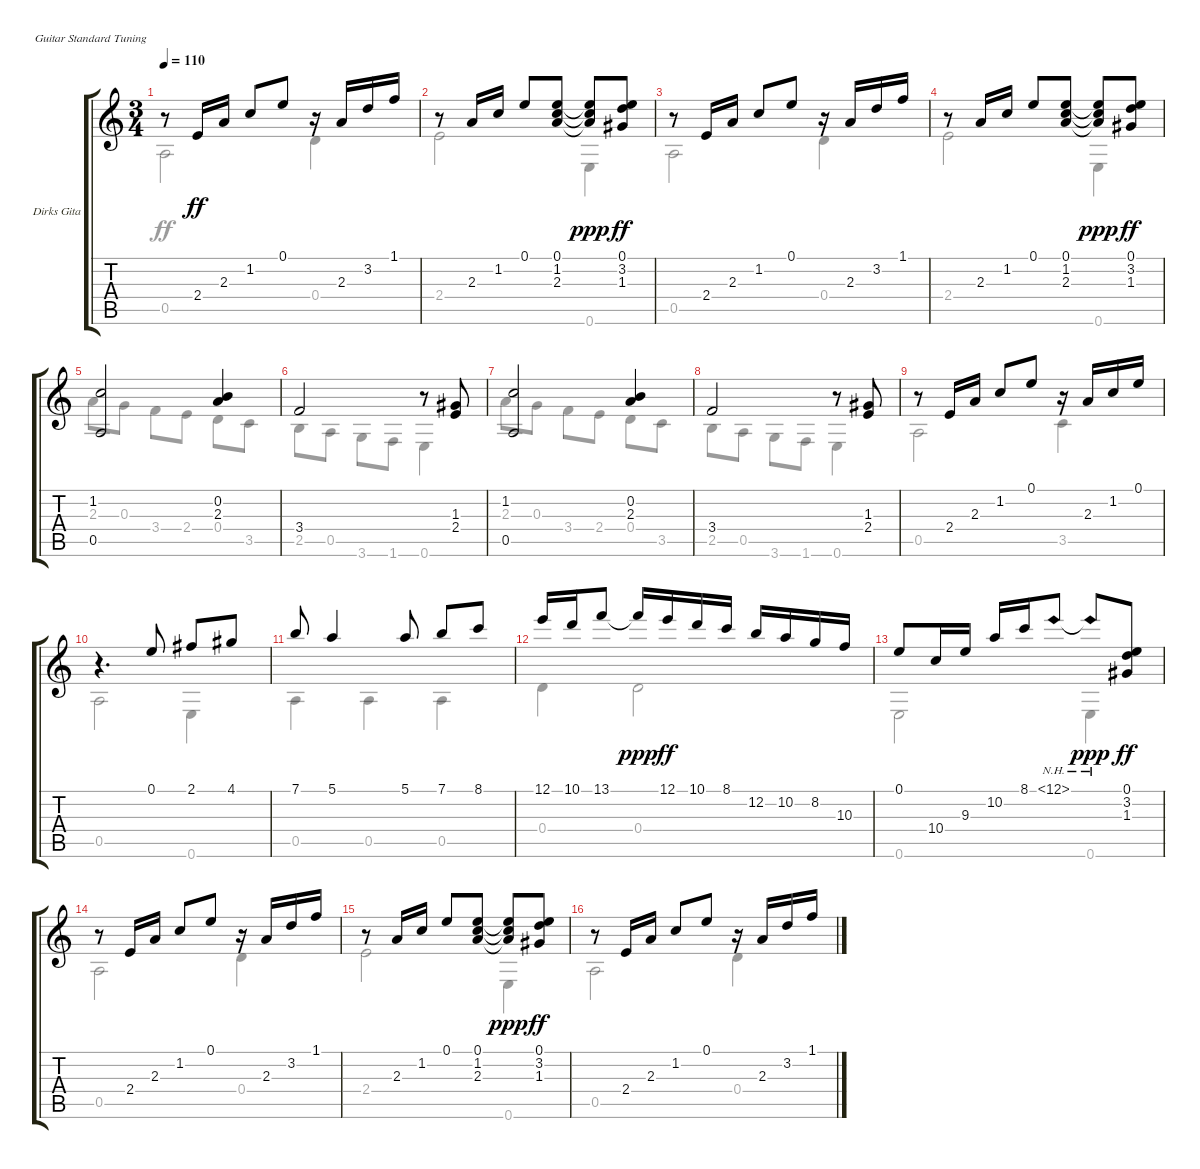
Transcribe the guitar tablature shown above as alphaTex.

\bracketExtendMode groupsimilarinstruments
\firstSystemTrackNameOrientation horizontal
\otherSystemsTrackNameOrientation horizontal
\track ("Dirks Gitarre" "Dirks Gita") {instrument acousticguitarnylon}
\staff {score tabs}
\tuning (E4 B3 G3 D3 A2 E2)
\voice
\ts (3 4)
\tempo 110
\clef g2
\ks c
r.8{dy ff instrument acousticguitarnylon} 2.4.16 2.3.16 1.2.8 0.1.8 r.16 2.3.16 3.2.16 1.1.16 |
r.8 2.3.16 1.2.16 0.1.8 (0.1 1.2 2.3).8 (0.1{t} 1.2{t} 2.3{t}).8{dy ppp} (0.1 3.2 1.3).8{dy ff} |
r.8 2.4.16 2.3.16 1.2.8 0.1.8 r.16 2.3.16 3.2.16 1.1.16 |
r.8 2.3.16 1.2.16 0.1.8 (0.1 1.2 2.3).8 (0.1{t} 1.2{t} 2.3{t}).8{dy ppp} (0.1 3.2 1.3).8{dy ff} |
(1.2 0.5).2 (0.2 2.3).4 |
3.4.2 r.8 (1.3 2.4).8 |
(1.2 0.5).2 (0.2 2.3).4 |
3.4.2 r.8 (1.3 2.4).8 |
r.8 2.4.16 2.3.16 1.2.8 0.1.8 r.16 2.3.16 1.2.16 0.1.16 |
r.4{d} 0.1.8 2.1.8 4.1.8 |
7.1.8 5.1.4 5.1.8 7.1.8 8.1.8 |
12.1.16 10.1.16 13.1.8 13.1{t}.16{dy ppp} 12.1.16{dy ff} 10.1.16 8.1.16 12.2.16 10.2.16 8.2.16 10.3.16 |
0.1.8 10.4.16 9.3.16 10.2.16 8.1.16 12.1{nh}.8 12.1{nh t}.8{dy ppp} (0.1 3.2 1.3).8{dy ff} |
r.8 2.4.16 2.3.16 1.2.8 0.1.8 r.16 2.3.16 3.2.16 1.1.16 |
r.8 2.3.16 1.2.16 0.1.8 (0.1 1.2 2.3).8 (0.1{t} 1.2{t} 2.3{t}).8{dy ppp} (0.1 3.2 1.3).8{dy ff} |
r.8 2.4.16 2.3.16 1.2.8 0.1.8 r.16 2.3.16 3.2.16 1.1.16
\voice
\clef g2
\ottava regular
\simile none
\ks c
0.5.2{dy ff} 0.4.4 |
2.4.2 0.6.4 |
0.5.2 0.4.4 |
2.4.2 0.6.4 |
2.3.8 0.3.8 3.4.8 2.4.8 0.4.8 3.5.8 |
2.5.8 0.5.8 3.6.8 1.6.8 0.6.4 |
2.3.8 0.3.8 3.4.8 2.4.8 0.4.8 3.5.8 |
2.5.8 0.5.8 3.6.8 1.6.8 0.6.4 |
0.5.2 3.5.4 |
0.5.2 0.6.4 |
0.5.4 0.5.4 0.5.4 |
0.4.4 0.4.2 |
0.6.2 0.6.4 |
0.5.2 0.4.4 |
2.4.2 0.6.4 |
0.5.2 0.4.4
